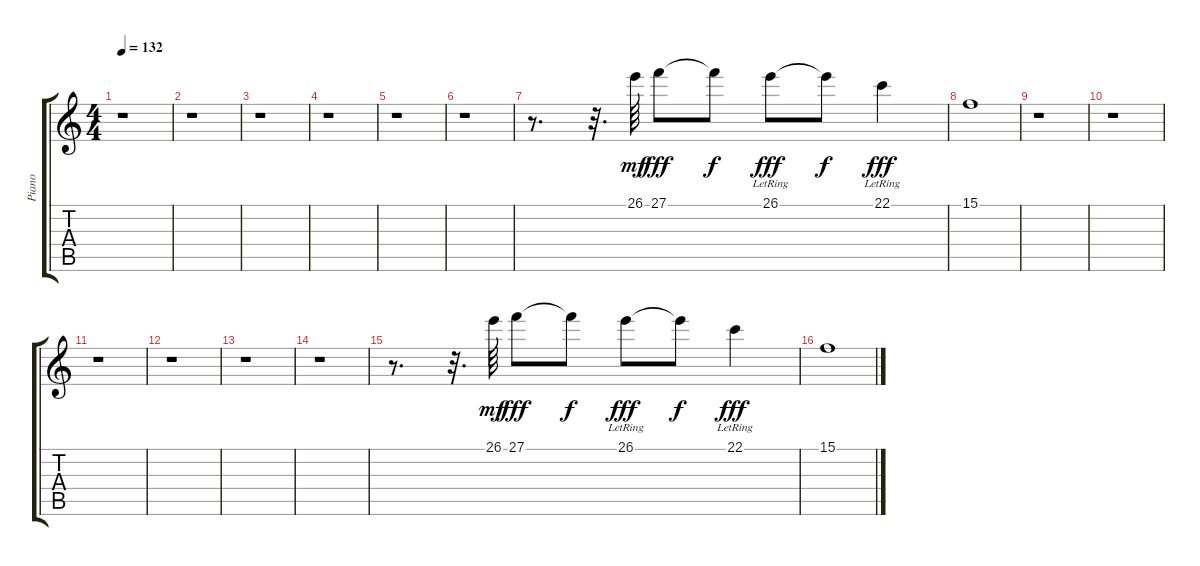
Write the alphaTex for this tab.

\track ("Piano" "Piano") {instrument brightacousticpiano}
\staff {score tabs}
\tuning (D4 A3 F3 C3 G2 D2) {hide}
\ts (4 4)
\tempo 132
\clef g2
\ks c
r.1{dy fff} |
r.1 |
r.1 |
r.1 |
r.1 |
r.1 |
r.8{d} r.32{d} 26.1.64{dy mf} 27.1.8{dy fff} 27.1{t}.8{dy f} 26.1{lr}.8{dy fff} 26.1{t}.8{dy f} 22.1{lr}.4{dy fff} |
15.1.1 |
r.1 |
r.1 |
r.1 |
r.1 |
r.1 |
r.1 |
r.8{d} r.32{d} 26.1.64{dy mf} 27.1.8{dy fff} 27.1{t}.8{dy f} 26.1{lr}.8{dy fff} 26.1{t}.8{dy f} 22.1{lr}.4{dy fff} |
15.1.1
